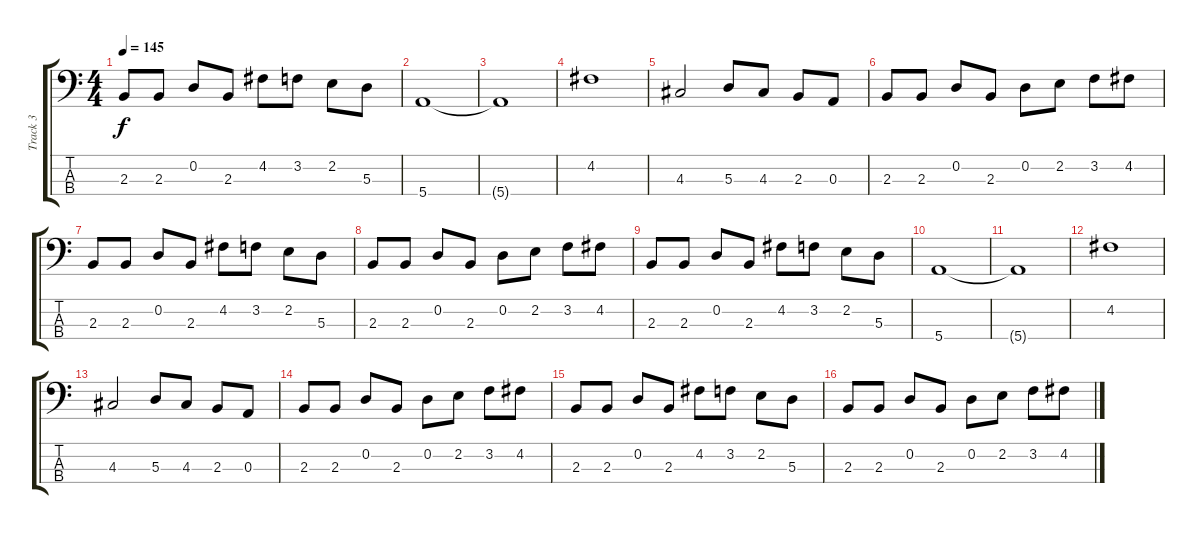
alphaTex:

\track ("Track 3" "Track 3") {instrument electricbasspick}
\staff {score tabs}
\tuning (G2 D2 A1 E1) {hide}
\ts (4 4)
\tempo 145
\clef f4
\ks c
2.3.8{dy f} 2.3.8 0.2.8 2.3.8 4.2.8 3.2.8 2.2.8 5.3.8 |
5.4.1 |
5.4{t}.1 |
4.2.1 |
4.3.2 5.3.8 4.3.8 2.3.8 0.3.8 |
2.3.8 2.3.8 0.2.8 2.3.8 0.2.8 2.2.8 3.2.8 4.2.8 |
2.3.8 2.3.8 0.2.8 2.3.8 4.2.8 3.2.8 2.2.8 5.3.8 |
2.3.8 2.3.8 0.2.8 2.3.8 0.2.8 2.2.8 3.2.8 4.2.8 |
2.3.8 2.3.8 0.2.8 2.3.8 4.2.8 3.2.8 2.2.8 5.3.8 |
5.4.1 |
5.4{t}.1 |
4.2.1 |
4.3.2 5.3.8 4.3.8 2.3.8 0.3.8 |
2.3.8 2.3.8 0.2.8 2.3.8 0.2.8 2.2.8 3.2.8 4.2.8 |
2.3.8 2.3.8 0.2.8 2.3.8 4.2.8 3.2.8 2.2.8 5.3.8 |
2.3.8 2.3.8 0.2.8 2.3.8 0.2.8 2.2.8 3.2.8 4.2.8
